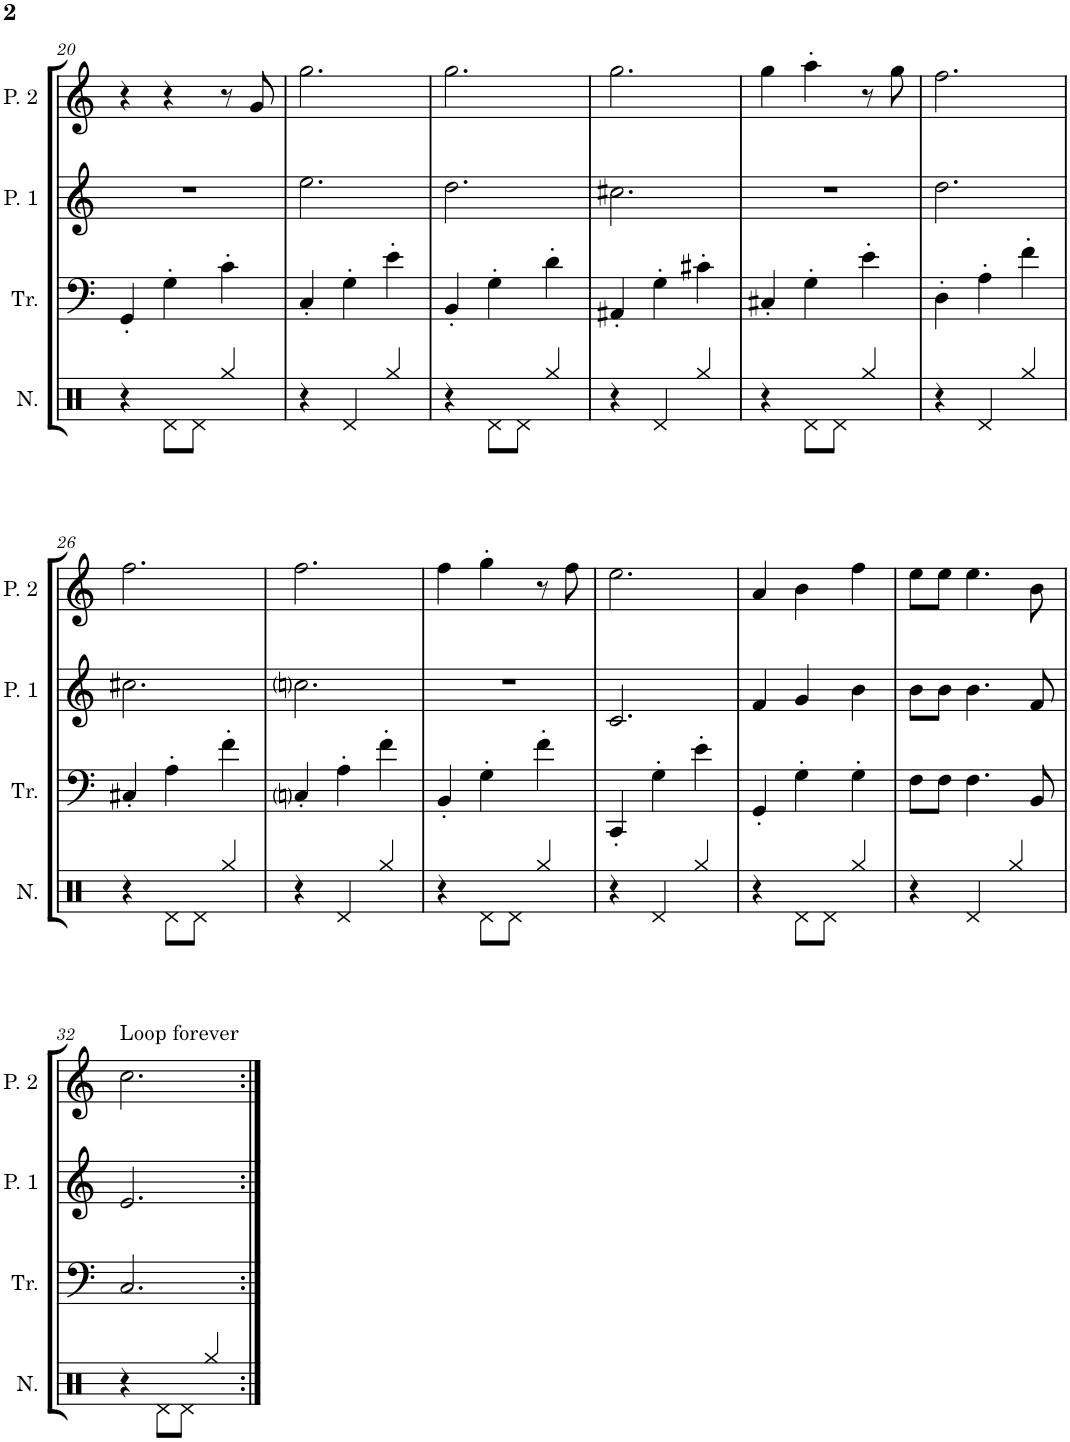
**kern	**kern	**kern	**kern
*part4	*part3	*part2	*part1
*staff4	*staff3	*staff2	*staff1
*I"Noise	*I"Triangle	*I"Pulse 1	*I"Pulse 2
*I'N.	*I'Tr.	*I'P. 1	*I'P. 2
!!LO:PB:g=z
*clefX	*clefF4	*clefG2	*clefG2
*k[]	*k[]	*k[]	*k[]
*M3/4	*M3/4	*M3/4	*M3/4
=20	=20	=20	=20
4r	4GG'/	2.r	4r
8Rd\L	4G'\	.	4r
8Rd\J	.	.	.
4Rgg/	4c'\	.	8r
.	.	.	8g/
=21	=21	=21	=21
4r	4C'/	2.ee\	2.gg\
4Rd/	4G'\	.	.
4Rgg/	4e'\	.	.
=22	=22	=22	=22
4r	4BB'/	2.dd\	2.gg\
8Rd\L	4G'\	.	.
8Rd\J	.	.	.
4Rgg/	4d'\	.	.
=23	=23	=23	=23
4r	4AA#X'/	2.cc#X\	2.gg\
4Rd/	4G'\	.	.
4Rgg/	4c#X'\	.	.
=24	=24	=24	=24
4r	4C#X'/	2.r	4gg\
8Rd\L	4G'\	.	4aa'\
8Rd\J	.	.	.
4Rgg/	4e'\	.	8r
.	.	.	8gg\
=25	=25	=25	=25
4r	4D'\	2.dd\	2.ff\
4Rd/	4A'\	.	.
4Rgg/	4f'\	.	.
!!LO:LB:g=z
=26	=26	=26	=26
4r	4C#X'/	2.cc#X\	2.ff\
8Rd\L	4A'\	.	.
8Rd\J	.	.	.
4Rgg/	4f'\	.	.
=27	=27	=27	=27
4r	4Cni'/	2.ccni\	2.ff\
4Rd/	4A'\	.	.
4Rgg/	4f'\	.	.
=28	=28	=28	=28
4r	4BB'/	2.r	4ff\
8Rd\L	4G'\	.	4gg'\
8Rd\J	.	.	.
4Rgg/	4f'\	.	8r
.	.	.	8ff\
=29	=29	=29	=29
4r	4CC'/	2.c/	2.ee\
4Rd/	4G'\	.	.
4Rgg/	4e'\	.	.
=30	=30	=30	=30
4r	4GG'/	4f/	4a/
8Rd\L	4G'\	4g/	4b\
8Rd\J	.	.	.
4Rgg/	4G'\	4b\	4ff\
=31	=31	=31	=31
4r	8F\L	8b\L	8ee\L
.	8F\J	8b\J	8ee\J
4Rd/	4.F\	4.b\	4.ee\
4Rgg/	.	.	.
.	8BB/	8f/	8b\
!!LO:LB:g=z
=32	=32	=32	=32
!	!	!	!LO:TX:a:t=Loop forever
4r	2.C/	2.e/	2.cc\
8Rd\L	.	.	.
8Rd\J	.	.	.
4Rgg/	.	.	.
=:|!	=:|!	=:|!	=:|!
*-	*-	*-	*-
